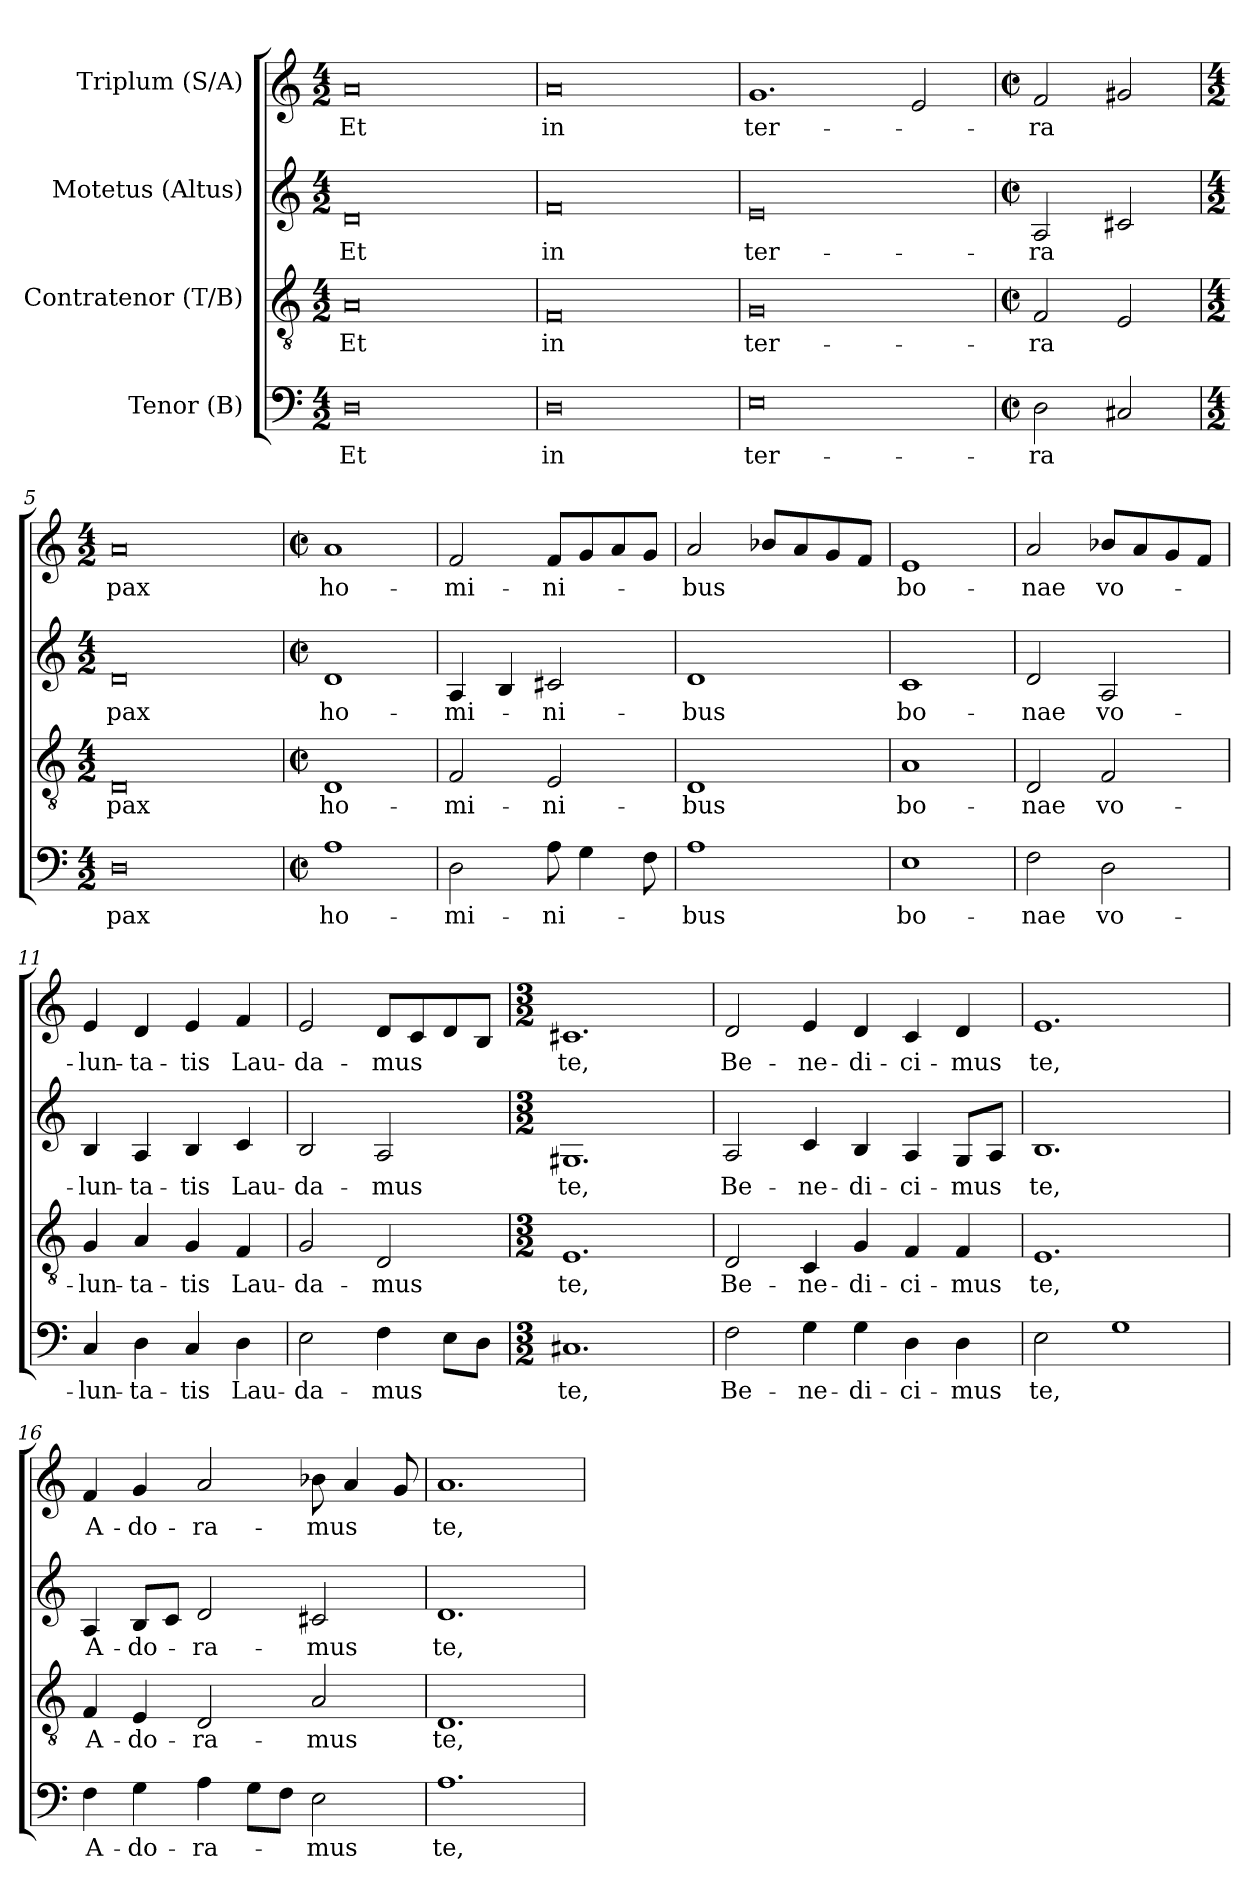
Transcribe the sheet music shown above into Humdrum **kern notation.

**kern	**text	**kern	**text	**kern	**text	**kern	**text
*part4	*part4	*part3	*part3	*part2	*part2	*part1	*part1
*staff4	*staff4	*staff3	*staff3	*staff2	*staff2	*staff1	*staff1
*I"Tenor  (B)	*	*I"Contratenor       (T/B)	*	*I"Motetus  (Altus)	*	*I"Triplum   (S/A)	*
*clefF4	*	*clefGv2	*	*clefG2	*	*clefG2	*
*k[]	*	*k[]	*	*k[]	*	*k[]	*
*C:	*	*C:	*	*C:	*	*C:	*
*M4/2	*	*M4/2	*	*M4/2	*	*M4/2	*
=1	=1	=1	=1	=1	=1	=1	=1
!	!LO:LY:b	!	!LO:LY:b	!	!LO:LY:b	!	!LO:LY:b
0D	Et	0A	Et	0d	Et	0a	Et
=2	=2	=2	=2	=2	=2	=2	=2
!	!LO:LY:b	!	!LO:LY:b	!	!LO:LY:b	!	!LO:LY:b
0D	in	0F	in	0f	in	0a	in
=3	=3	=3	=3	=3	=3	=3	=3
!	!LO:LY:b	!	!LO:LY:b	!	!LO:LY:b	!	!LO:LY:b
0E	ter-	0G	ter-	0e	ter-	1.g	ter-
.	.	.	.	.	.	2e/	.
=4	=4	=4	=4	=4	=4	=4	=4
*M2/2	*	*M2/2	*	*M2/2	*	*M2/2	*
*met(c|)	*	*met(c|)	*	*met(c|)	*	*met(c|)	*
!	!LO:LY:b	!	!LO:LY:b	!	!LO:LY:b	!	!LO:LY:b
2D\	-ra	2F/	-ra	2A/	-ra	2f/	-ra
2C#X/	.	2E/	.	2c#X/	.	2g#X/	.
=5	=5	=5	=5	=5	=5	=5	=5
*M4/2	*	*M4/2	*	*M4/2	*	*M4/2	*
!	!LO:LY:b	!	!LO:LY:b	!	!LO:LY:b	!	!LO:LY:b
0D	pax	0D	pax	0d	pax	0a	pax
=6	=6	=6	=6	=6	=6	=6	=6
*M2/2	*	*M2/2	*	*M2/2	*	*M2/2	*
*met(c|)	*	*met(c|)	*	*met(c|)	*	*met(c|)	*
!	!LO:LY:b	!	!LO:LY:b	!	!LO:LY:b	!	!LO:LY:b
1A	ho-	1D	ho-	1d	ho-	1a	ho-
=7	=7	=7	=7	=7	=7	=7	=7
!	!LO:LY:b	!	!LO:LY:b	!	!LO:LY:b	!	!LO:LY:b
2D\	-mi-	2F/	-mi-	4A/	-mi-	2f/	-mi-
.	.	.	.	4B/	.	.	.
!	!LO:LY:b	!	!LO:LY:b	!	!LO:LY:b	!	!LO:LY:b
8A\	-ni-	2E/	-ni-	2c#X/	-ni-	8f/L	-ni-
4G\	.	.	.	.	.	8g/	.
.	.	.	.	.	.	8a/	.
8F\	.	.	.	.	.	8g/J	.
!!LO:LB:g=z
=8	=8	=8	=8	=8	=8	=8	=8
!	!LO:LY:b	!	!LO:LY:b	!	!LO:LY:b	!	!LO:LY:b
1A	-bus	1D	-bus	1d	-bus	2a/	-bus
.	.	.	.	.	.	8b-i/L	.
.	.	.	.	.	.	8a/	.
.	.	.	.	.	.	8g/	.
.	.	.	.	.	.	8f/J	.
=9	=9	=9	=9	=9	=9	=9	=9
!	!LO:LY:b	!	!LO:LY:b	!	!LO:LY:b	!	!LO:LY:b
1E	bo-	1A	bo-	1c	bo-	1e	bo-
=10	=10	=10	=10	=10	=10	=10	=10
!	!LO:LY:b	!	!LO:LY:b	!	!LO:LY:b	!	!LO:LY:b
2F\	-nae	2D/	-nae	2d/	-nae	2a/	-nae
!	!LO:LY:b	!	!LO:LY:b	!	!LO:LY:b	!	!LO:LY:b
2D\	vo-	2F/	vo-	2A/	vo-	8b-i/L	vo-
.	.	.	.	.	.	8a/	.
.	.	.	.	.	.	8g/	.
.	.	.	.	.	.	8f/J	.
=11	=11	=11	=11	=11	=11	=11	=11
!	!LO:LY:b	!	!LO:LY:b	!	!LO:LY:b	!	!LO:LY:b
4C/	-lun-	4G/	-lun-	4B/	-lun-	4e/	-lun-
!	!LO:LY:b	!	!LO:LY:b	!	!LO:LY:b	!	!LO:LY:b
4D\	-ta-	4A/	-ta-	4A/	-ta-	4d/	-ta-
!	!LO:LY:b	!	!LO:LY:b	!	!LO:LY:b	!	!LO:LY:b
4C/	-tis	4G/	-tis	4B/	-tis	4e/	-tis
!	!LO:LY:b	!	!LO:LY:b	!	!LO:LY:b	!	!LO:LY:b
4D\	Lau-	4F/	Lau-	4c/	Lau-	4f/	Lau-
=12	=12	=12	=12	=12	=12	=12	=12
!	!LO:LY:b	!	!LO:LY:b	!	!LO:LY:b	!	!LO:LY:b
2E\	-da-	2G/	-da-	2B/	-da-	2e/	-da-
!	!LO:LY:b	!	!LO:LY:b	!	!LO:LY:b	!	!LO:LY:b
4F\	-mus	2D/	-mus	2A/	-mus	8d/L	-mus
.	.	.	.	.	.	8c/	.
8E\L	.	.	.	.	.	8d/	.
8D\J	.	.	.	.	.	8B/J	.
=13	=13	=13	=13	=13	=13	=13	=13
*M3/2	*	*M3/2	*	*M3/2	*	*M3/2	*
!	!LO:LY:b	!	!LO:LY:b	!	!LO:LY:b	!	!LO:LY:b
1.C#X	te,	1.E	te,	1.G#X	te,	1.c#X	te,
!!LO:LB:g=z
=14	=14	=14	=14	=14	=14	=14	=14
!	!LO:LY:b	!	!LO:LY:b	!	!LO:LY:b	!	!LO:LY:b
2F\	Be-	2D/	Be-	2A/	Be-	2d/	Be-
!	!LO:LY:b	!	!LO:LY:b	!	!LO:LY:b	!	!LO:LY:b
4G\	-ne-	4C/	-ne-	4c/	-ne-	4e/	-ne-
!	!LO:LY:b	!	!LO:LY:b	!	!LO:LY:b	!	!LO:LY:b
4G\	-di-	4G/	-di-	4B/	-di-	4d/	-di-
!	!LO:LY:b	!	!LO:LY:b	!	!LO:LY:b	!	!LO:LY:b
4D\	-ci-	4F/	-ci-	4A/	-ci-	4c/	-ci-
!	!LO:LY:b	!	!LO:LY:b	!	!LO:LY:b	!	!LO:LY:b
4D\	-mus	4F/	-mus	8G/L	-mus	4d/	-mus
.	.	.	.	8A/J	.	.	.
=15	=15	=15	=15	=15	=15	=15	=15
!	!LO:LY:b	!	!LO:LY:b	!	!LO:LY:b	!	!LO:LY:b
2E\	te,	1.E	te,	1.B	te,	1.e	te,
1G	.	.	.	.	.	.	.
=16	=16	=16	=16	=16	=16	=16	=16
!	!LO:LY:b	!	!LO:LY:b	!	!LO:LY:b	!	!LO:LY:b
4F\	A-	4F/	A-	4A/	A-	4f/	A-
!	!LO:LY:b	!	!LO:LY:b	!	!LO:LY:b	!	!LO:LY:b
4G\	-do-	4E/	-do-	8B/L	-do-	4g/	-do-
.	.	.	.	8c/J	.	.	.
!	!LO:LY:b	!	!LO:LY:b	!	!LO:LY:b	!	!LO:LY:b
4A\	-ra-	2D/	-ra-	2d/	-ra-	2a/	-ra-
8G\L	.	.	.	.	.	.	.
8F\J	.	.	.	.	.	.	.
!	!LO:LY:b	!	!LO:LY:b	!	!LO:LY:b	!	!LO:LY:b
2E\	-mus	2A/	-mus	2c#X/	-mus	8b-i\	-mus
.	.	.	.	.	.	4a/	.
.	.	.	.	.	.	8g/	.
=17	=17	=17	=17	=17	=17	=17	=17
!	!LO:LY:b	!	!LO:LY:b	!	!LO:LY:b	!	!LO:LY:b
1.A	te,	1.D	te,	1.d	te,	1.a	te,
=	=	=	=	=	=	=	=
*-	*-	*-	*-	*-	*-	*-	*-
